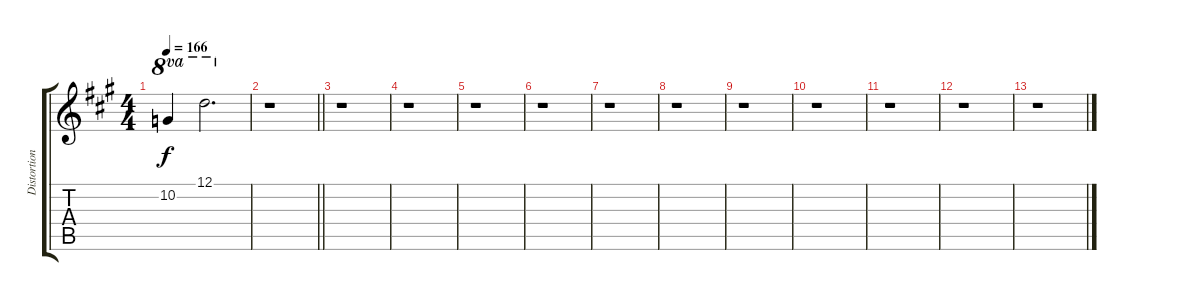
\track ("Distortion 2" "Distortion") {instrument distortionguitar}
\staff {score tabs}
\tuning (D4 A3 F3 C3 G2 D2) {hide}
\ts (4 4)
\tempo 166
\clef g2
\ks a
10.2{t}.4{ot 8va dy f} 12.1.2{d ot 8va} |
\barLineRight lightlight
r.1 |
\section ("" " ")
r.1 |
r.1 |
r.1 |
r.1 |
r.1 |
r.1 |
r.1 |
r.1 |
r.1 |
r.1 |
r.1
